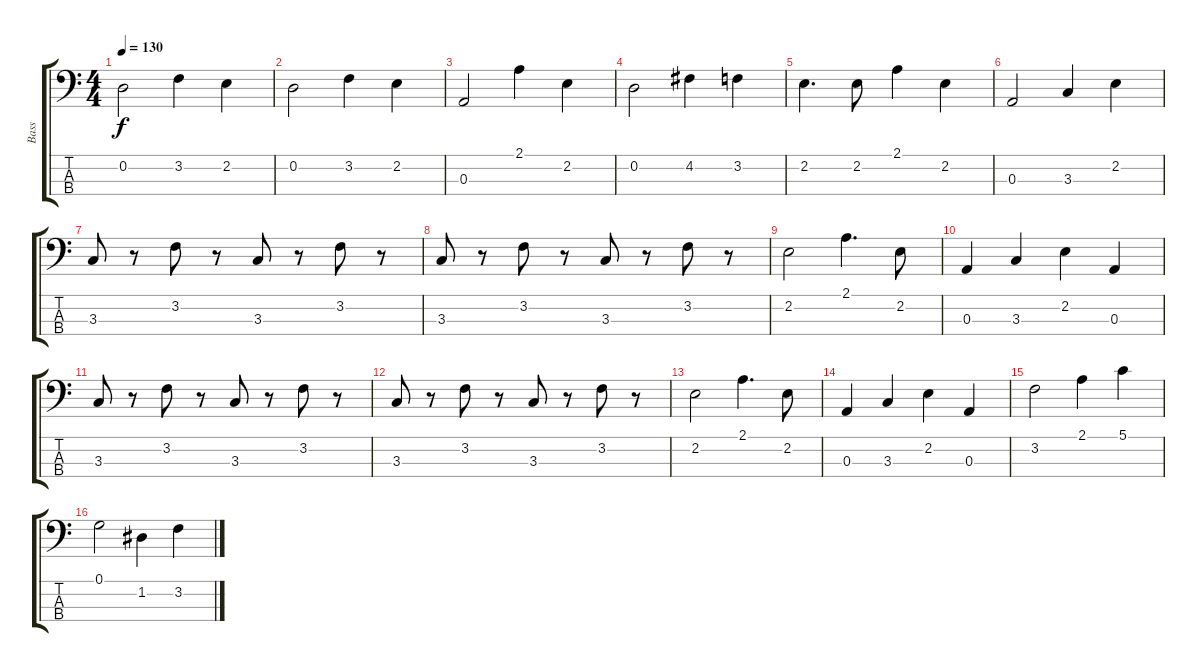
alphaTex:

\track ("Bass" "Bass") {instrument electricbassfinger}
\staff {score tabs}
\tuning (G2 D2 A1 E1) {hide}
\ts (4 4)
\tempo 130
\clef f4
\ks c
0.2.2{dy f} 3.2.4 2.2.4 |
0.2.2 3.2.4 2.2.4 |
0.3.2 2.1.4 2.2.4 |
0.2.2 4.2.4 3.2.4 |
2.2.4{d} 2.2.8 2.1.4 2.2.4 |
0.3.2 3.3.4 2.2.4 |
3.3.8 r.8 3.2.8 r.8 3.3.8 r.8 3.2.8 r.8 |
3.3.8 r.8 3.2.8 r.8 3.3.8 r.8 3.2.8 r.8 |
2.2.2 2.1.4{d} 2.2.8 |
0.3.4 3.3.4 2.2.4 0.3.4 |
3.3.8 r.8 3.2.8 r.8 3.3.8 r.8 3.2.8 r.8 |
3.3.8 r.8 3.2.8 r.8 3.3.8 r.8 3.2.8 r.8 |
2.2.2 2.1.4{d} 2.2.8 |
0.3.4 3.3.4 2.2.4 0.3.4 |
3.2.2 2.1.4 5.1.4 |
0.1.2 1.2.4 3.2.4
